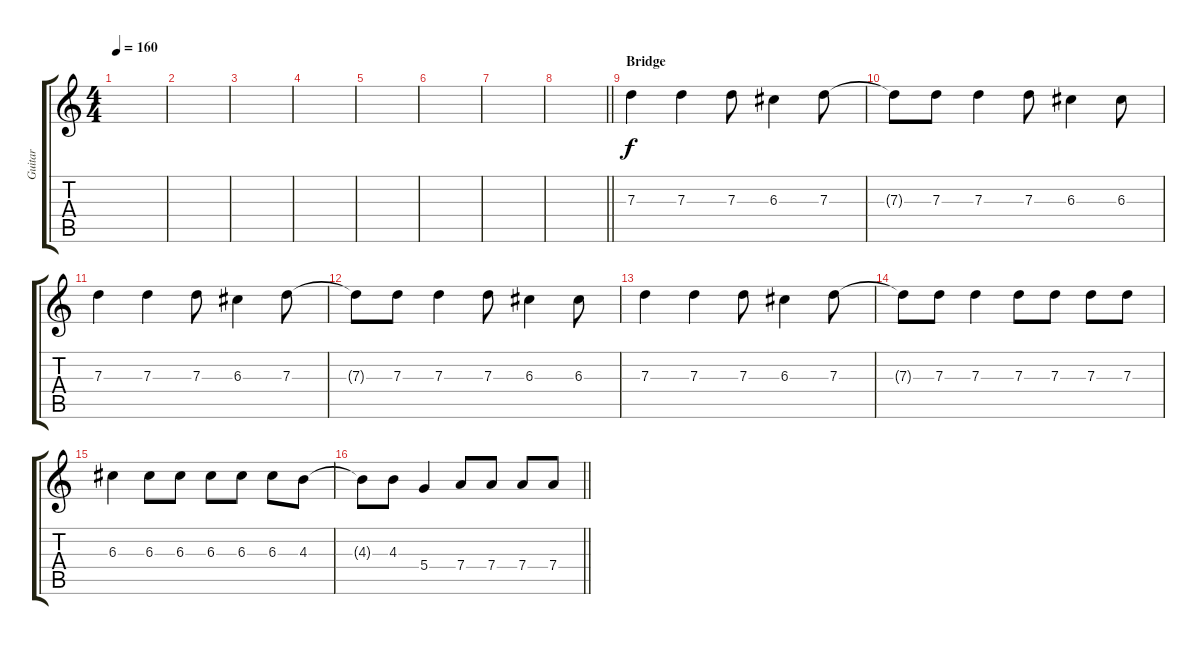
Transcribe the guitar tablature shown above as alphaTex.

\track ("Guitar" "Guitar") {instrument acousticguitarsteel}
\staff {score tabs}
\tuning (E4 B3 G3 D3 A2 E2) {hide}
\ts (4 4)
\tempo 160
\clef g2
\ks c
|
|
|
|
|
|
|
\barLineRight lightlight
|
\section ("" "Bridge")
7.3.4{instrument acousticguitarsteel} 7.3.4 7.3.8 6.3.4 7.3.8 |
7.3{t}.8 7.3.8 7.3.4 7.3.8 6.3.4 6.3.8 |
7.3.4 7.3.4 7.3.8 6.3.4 7.3.8 |
7.3{t}.8 7.3.8 7.3.4 7.3.8 6.3.4 6.3.8 |
7.3.4 7.3.4 7.3.8 6.3.4 7.3.8 |
7.3{t}.8 7.3.8 7.3.4 7.3.8 7.3.8 7.3.8 7.3.8 |
6.3.4 6.3.8 6.3.8 6.3.8 6.3.8 6.3.8 4.3.8 |
\barLineRight lightlight
4.3{t}.8 4.3.8 5.4.4 7.4.8 7.4.8 7.4.8 7.4.8
